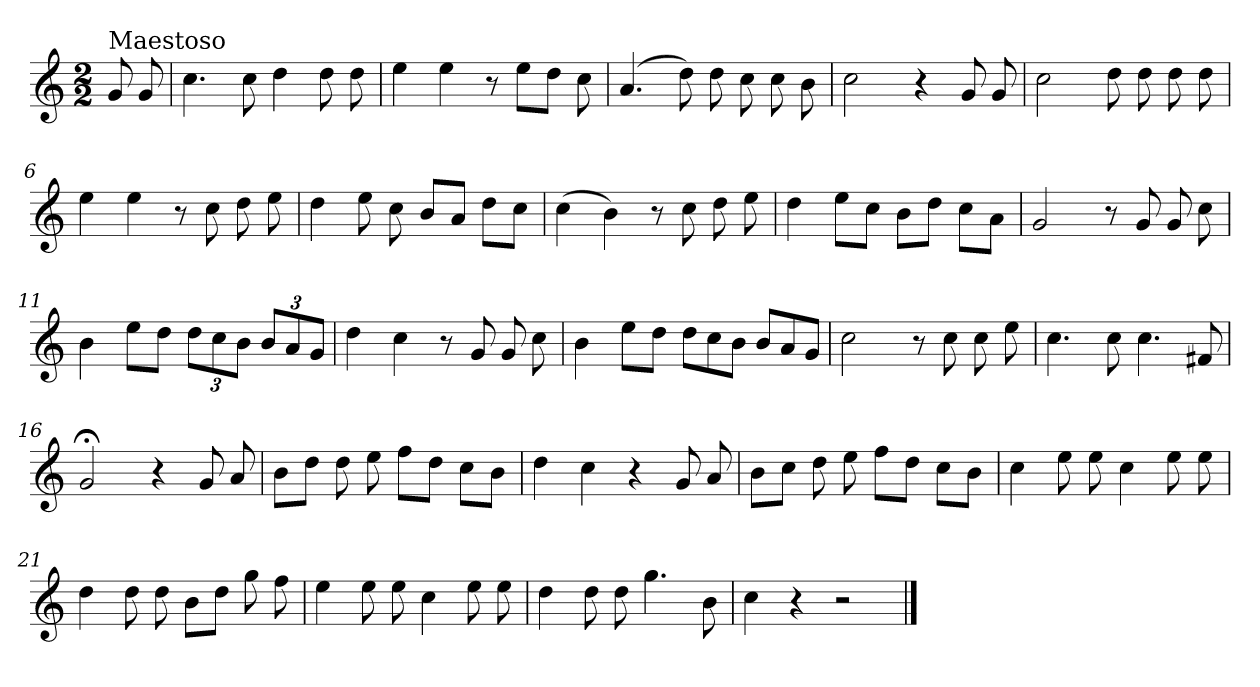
**kern
*part1
*staff1
*clefG2
*k[]
*C:
*M2/2
=
!LO:TX:a:t=Maestoso
8g/
8g/
=1
4.cc\
8cc\
4dd\
8dd\
8dd\
=2
4ee\
4ee\
8r
8ee\L
8dd\J
8cc\
=3
(>4.a/
8dd\)
8dd\
8cc\
8cc\
8b\
=4
2cc\
4r
8g/
8g/
=5
2cc\
8dd\
8dd\
8dd\
8dd\
!!LO:LB:g=z
=6
4ee\
4ee\
8r
8cc\
8dd\
8ee\
=7
4dd\
8ee\
8cc\
8b/L
8a/J
8dd\L
8cc\J
=8
(>4cc\
4b\)
8r
8cc\
8dd\
8ee\
=9
4dd\
8ee\L
8cc\J
8b\L
8dd\J
8cc\L
8a\J
=10
2g/
8r
8g/
8g/
8cc\
!!LO:LB:g=z
=11
4b\
8ee\L
8dd\J
12dd\L
12cc\
12b\J
12b/L
12a/
12g/J
=12
4dd\
4cc\
8r
8g/
8g/
8cc\
=13
4b\
8ee\L
8dd\J
*Xtuplet
12dd\L
12cc\
12b\J
12b/L
12a/
12g/J
=14
2cc\
8r
8cc\
8cc\
8ee\
=15
4.cc\
8cc\
4.cc\
8f#X/
!!LO:LB:g=z
=16
2g;</
4r
8g/
8a/
=17
8b\L
8dd\J
8dd\
8ee\
8ff\L
8dd\J
8cc\L
8b\J
=18
4dd\
4cc\
4r
8g/
8a/
=19
8b\L
8cc\J
8dd\
8ee\
8ff\L
8dd\J
8cc\L
8b\J
=20
4cc\
8ee\
8ee\
4cc\
8ee\
8ee\
!!LO:LB:g=z
=21
4dd\
8dd\
8dd\
8b\L
8dd\J
8gg\
8ff\
=22
4ee\
8ee\
8ee\
4cc\
8ee\
8ee\
=23
4dd\
8dd\
8dd\
4.gg\
8b\
=24
4cc\
4r
2r
==
*-
